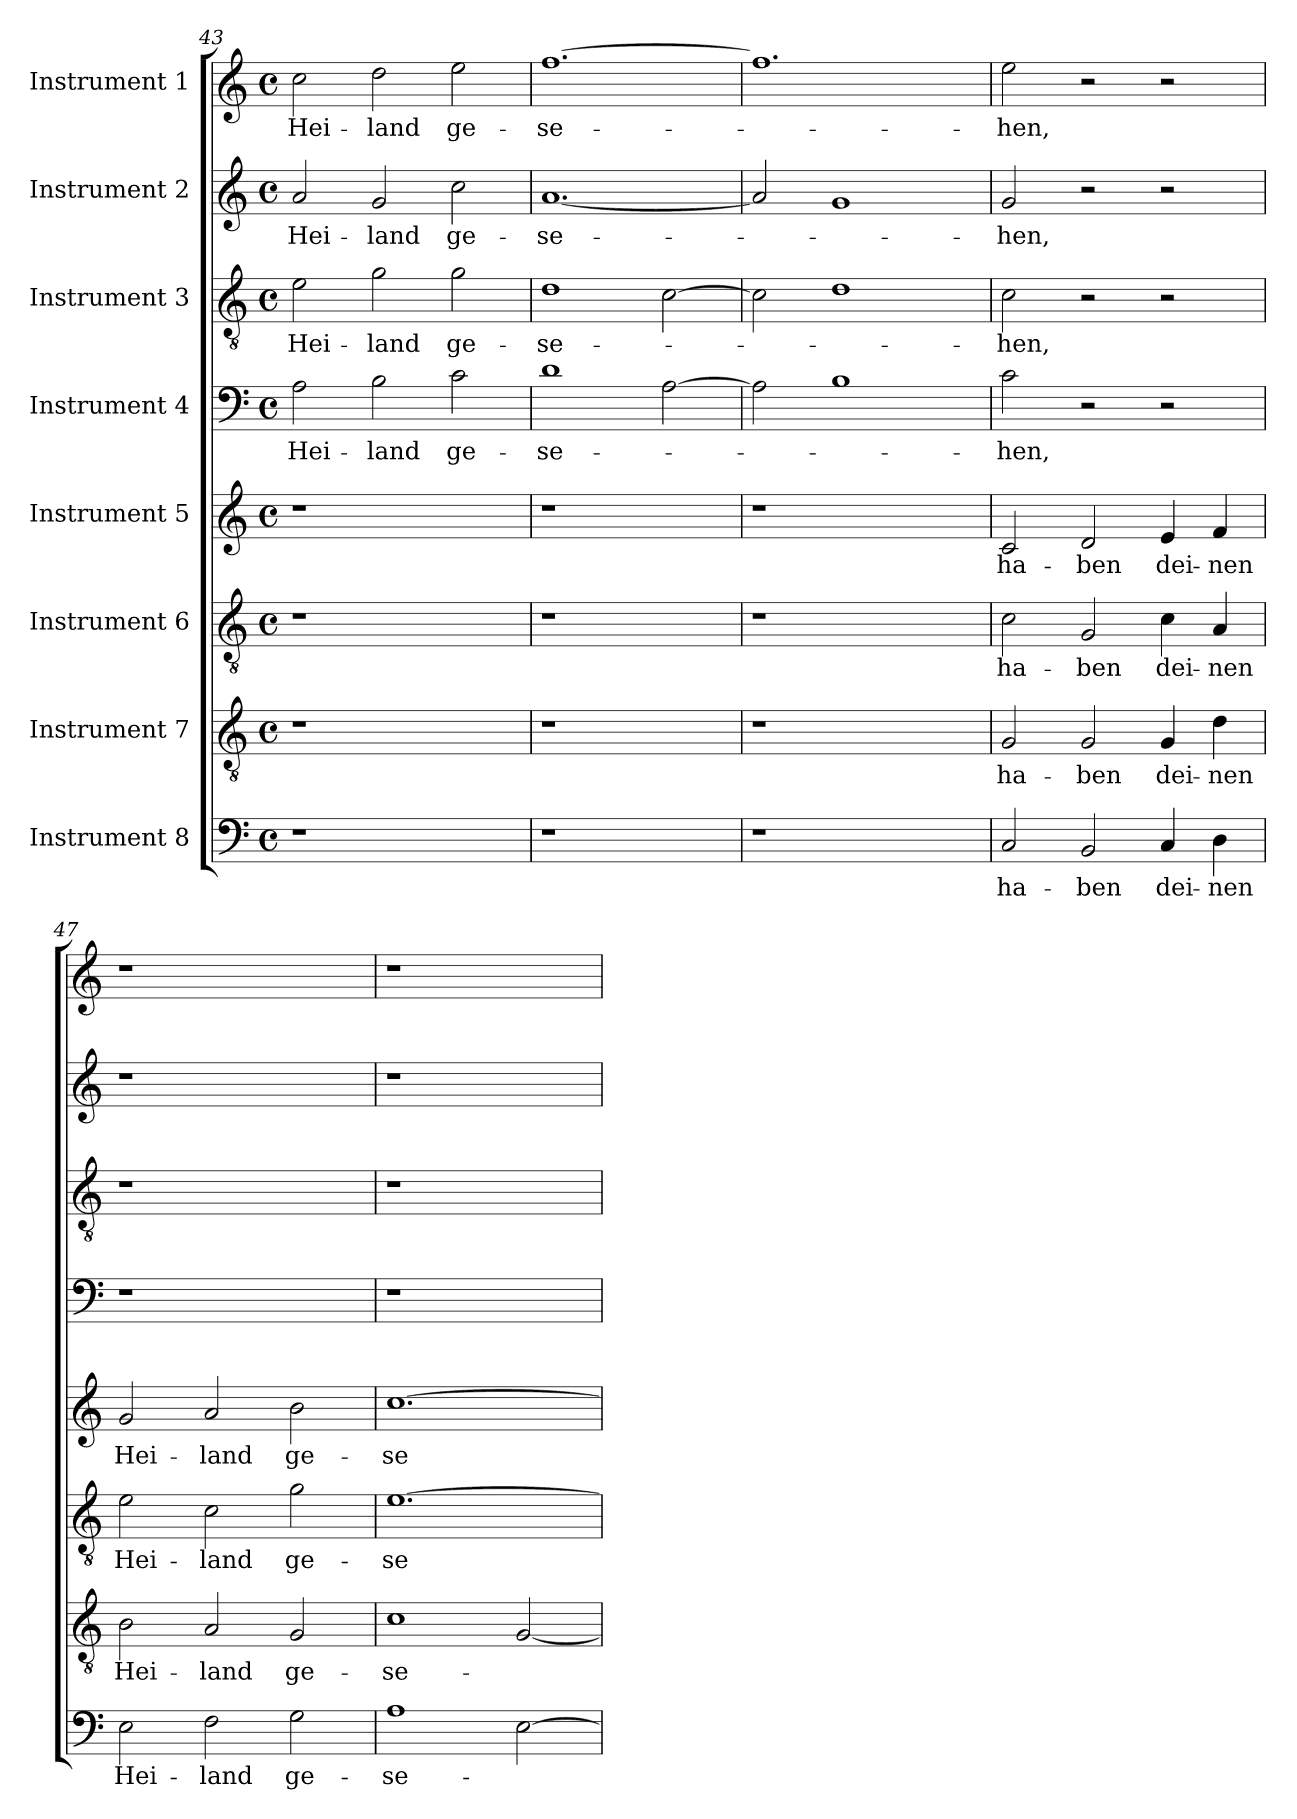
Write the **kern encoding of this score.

**kern	**text	**kern	**text	**kern	**text	**kern	**text	**kern	**text	**kern	**text	**kern	**text	**kern	**text
*part8	*part8	*part7	*part7	*part6	*part6	*part5	*part5	*part4	*part4	*part3	*part3	*part2	*part2	*part1	*part1
*staff8	*staff8	*staff7	*staff7	*staff6	*staff6	*staff5	*staff5	*staff4	*staff4	*staff3	*staff3	*staff2	*staff2	*staff1	*staff1
*I"Instrument 8	*	*I"Instrument 7	*	*I"Instrument 6	*	*I"Instrument 5	*	*I"Instrument 4	*	*I"Instrument 3	*	*I"Instrument 2	*	*I"Instrument 1	*
!!LO:LB:g=z
*clefF4	*	*clefGv2	*	*clefGv2	*	*clefG2	*	*clefF4	*	*clefGv2	*	*clefG2	*	*clefG2	*
*M4/4	*	*M4/4	*	*M4/4	*	*M4/4	*	*M4/4	*	*M4/4	*	*M4/4	*	*M4/4	*
*met(c)	*	*met(c)	*	*met(c)	*	*met(c)	*	*met(c)	*	*met(c)	*	*met(c)	*	*met(c)	*
=43	=43	=43	=43	=43	=43	=43	=43	=43	=43	=43	=43	=43	=43	=43	=43
!LO:N:vis=1	!	!LO:N:vis=1	!	!LO:N:vis=1	!	!LO:N:vis=1	!	!	!LO:LY:b:cj	!	!LO:LY:b:cj	!	!LO:LY:b:cj	!	!LO:LY:b:cj
1r	.	1r	.	1r	.	1r	.	2A\	Hei-	2e\	Hei-	2a/	Hei-	2cc\	Hei-
!	!	!	!	!	!	!	!	!	!LO:LY:b:cj	!	!LO:LY:b:cj	!	!LO:LY:b:cj	!	!LO:LY:b:cj
.	.	.	.	.	.	.	.	2B\	-land	2g\	-land	2g/	-land	2dd\	-land
!	!	!	!	!	!	!	!	!	!LO:LY:b:cj	!	!LO:LY:b:cj	!	!LO:LY:b:cj	!	!LO:LY:b:cj
2ryy	.	2ryy	.	2ryy	.	2ryy	.	2c\	ge-	2g\	ge-	2cc\	ge-	2ee\	ge-
=44	=44	=44	=44	=44	=44	=44	=44	=44	=44	=44	=44	=44	=44	=44	=44
!LO:N:vis=1	!	!LO:N:vis=1	!	!LO:N:vis=1	!	!LO:N:vis=1	!	!	!LO:LY:b:cj	!	!LO:LY:b:cj	!	!LO:LY:b:cj	!	!LO:LY:b:cj
1r	.	1r	.	1r	.	1r	.	1d	-se-	1d	-se-	[<1.a	-se-	[>1.ff	-se-
2ryy	.	2ryy	.	2ryy	.	2ryy	.	[>2A\	.	[>2c\	.	.	.	.	.
=45	=45	=45	=45	=45	=45	=45	=45	=45	=45	=45	=45	=45	=45	=45	=45
!LO:N:vis=1	!	!LO:N:vis=1	!	!LO:N:vis=1	!	!LO:N:vis=1	!	!	!	!	!	!	!	!	!
1r	.	1r	.	1r	.	1r	.	2A\]	.	2c\]	.	2a/]	.	1.ff]	.
.	.	.	.	.	.	.	.	1B	.	1d	.	1g	.	.	.
2ryy	.	2ryy	.	2ryy	.	2ryy	.	.	.	.	.	.	.	.	.
=46	=46	=46	=46	=46	=46	=46	=46	=46	=46	=46	=46	=46	=46	=46	=46
!	!LO:LY:b:cj	!	!LO:LY:b:cj	!	!LO:LY:b:cj	!	!LO:LY:b:cj	!	!LO:LY:b:cj	!	!LO:LY:b:cj	!	!LO:LY:b:cj	!	!LO:LY:b:cj
2C/	ha-	2G/	ha-	2c\	ha-	2c/	ha-	2c\	-hen,	2c\	-hen,	2g/	-hen,	2ee\	-hen,
!	!LO:LY:b:cj	!	!LO:LY:b:cj	!	!LO:LY:b:cj	!	!LO:LY:b:cj	!	!	!	!	!	!	!	!
2BB/	-ben	2G/	-ben	2G/	-ben	2d/	-ben	2r	.	2r	.	2r	.	2r	.
!	!LO:LY:b	!	!LO:LY:b	!	!LO:LY:b	!	!LO:LY:b	!	!	!	!	!	!	!	!
4C/	dei-	4G/	dei-	4c\	dei-	4e/	dei-	2r	.	2r	.	2r	.	2r	.
!	!LO:LY:b:rj	!	!LO:LY:b:rj	!	!LO:LY:b:rj	!	!LO:LY:b:rj	!	!	!	!	!	!	!	!
4D\	-nen	4d\	-nen	4A/	-nen	4f/	-nen	.	.	.	.	.	.	.	.
=47	=47	=47	=47	=47	=47	=47	=47	=47	=47	=47	=47	=47	=47	=47	=47
!	!LO:LY:b:cj	!	!LO:LY:b:cj	!	!LO:LY:b:cj	!	!LO:LY:b:cj	!LO:N:vis=1	!	!LO:N:vis=1	!	!LO:N:vis=1	!	!LO:N:vis=1	!
2E\	Hei-	2B\	Hei-	2e\	Hei-	2g/	Hei-	1r	.	1r	.	1r	.	1r	.
!	!LO:LY:b:cj	!	!LO:LY:b:cj	!	!LO:LY:b:cj	!	!LO:LY:b:cj	!	!	!	!	!	!	!	!
2F\	-land	2A/	-land	2c\	-land	2a/	-land	.	.	.	.	.	.	.	.
!	!LO:LY:b:cj	!	!LO:LY:b:cj	!	!LO:LY:b:cj	!	!LO:LY:b:cj	!	!	!	!	!	!	!	!
2G\	ge-	2G/	ge-	2g\	ge-	2b\	ge-	2ryy	.	2ryy	.	2ryy	.	2ryy	.
=48	=48	=48	=48	=48	=48	=48	=48	=48	=48	=48	=48	=48	=48	=48	=48
!	!LO:LY:b:cj	!	!LO:LY:b:cj	!	!LO:LY:b:cj	!	!LO:LY:b:cj	!LO:N:vis=1	!	!LO:N:vis=1	!	!LO:N:vis=1	!	!LO:N:vis=1	!
1A	-se-	1c	-se-	[>1.e	-se-	[>1.cc	-se-	1r	.	1r	.	1r	.	1r	.
[>2E\	.	[<2G/	.	.	.	.	.	2ryy	.	2ryy	.	2ryy	.	2ryy	.
=	=	=	=	=	=	=	=	=	=	=	=	=	=	=	=
*-	*-	*-	*-	*-	*-	*-	*-	*-	*-	*-	*-	*-	*-	*-	*-
